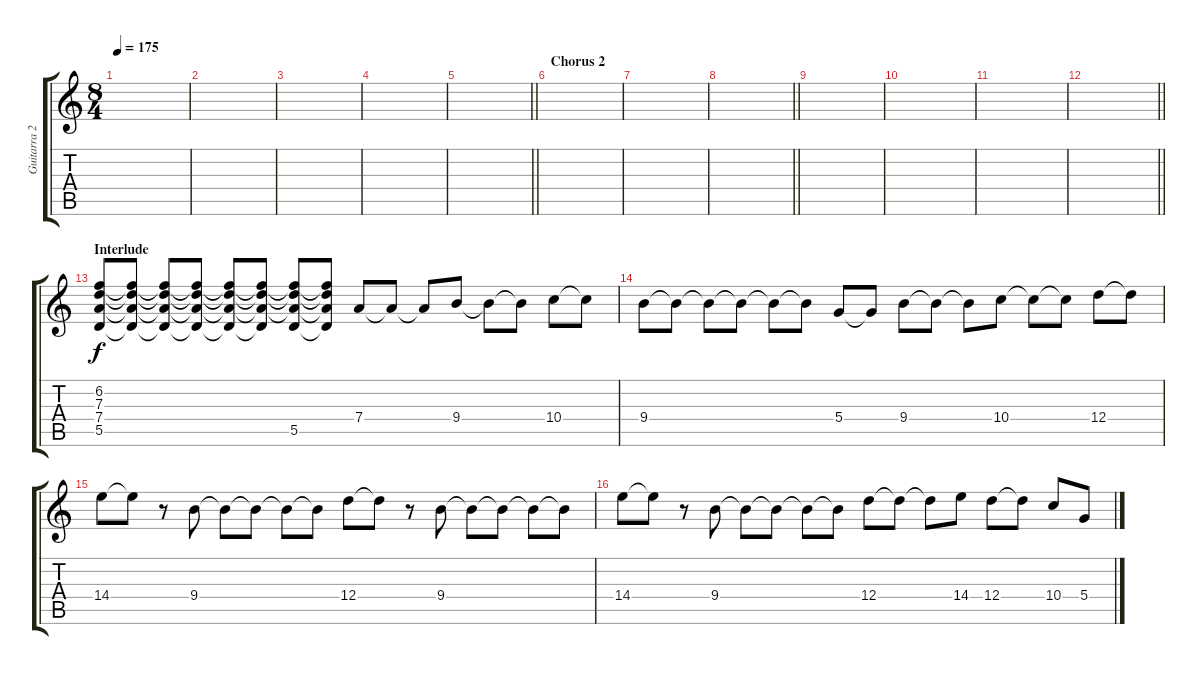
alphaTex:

\track ("Guitarra 2" "Guitarra 2") {instrument acousticguitarsteel}
\staff {score tabs}
\tuning (E4 B3 G3 D3 A2 E2) {hide}
\ts (8 4)
\tempo 175
\clef g2
\ks c
|
|
|
|
\barLineRight lightlight
|
\section ("" "Chorus 2")
|
|
\barLineRight lightlight
|
|
|
|
\barLineRight lightlight
|
\section ("" "Interlude")
(6.2 7.3 7.4 5.5).8 (6.2{t} 7.3{t} 7.4{t} 5.5{t}).8 (6.2{t} 7.3{t} 7.4{t} 5.5{t}).8 (6.2{t} 7.3{t} 7.4{t} 5.5{t}).8 (6.2{t} 7.3{t} 7.4{t} 5.5{t}).8 (6.2{t} 7.3{t} 7.4{t} 5.5{t}).8 (6.2{t} 7.3{t} 7.4{t} 5.5).8 (6.2{t} 7.3{t} 7.4{t} 5.5{t}).8 7.4.8 7.4{t}.8 7.4{t}.8 9.4.8 9.4{t}.8 9.4{t}.8 10.4.8 10.4{t}.8 |
9.4.8 9.4{t}.8 9.4{t}.8 9.4{t}.8 9.4{t}.8 9.4{t}.8 5.4.8 5.4{t}.8 9.4.8 9.4{t}.8 9.4{t}.8 10.4.8 10.4{t}.8 10.4{t}.8 12.4.8 12.4{t}.8 |
14.4.8 14.4{t}.8 r.8 9.4.8 9.4{t}.8 9.4{t}.8 9.4{t}.8 9.4{t}.8 12.4.8 12.4{t}.8 r.8 9.4.8 9.4{t}.8 9.4{t}.8 9.4{t}.8 9.4{t}.8 |
14.4.8 14.4{t}.8 r.8 9.4.8 9.4{t}.8 9.4{t}.8 9.4{t}.8 9.4{t}.8 12.4.8 12.4{t}.8 12.4{t}.8 14.4.8 12.4.8 12.4{t}.8 10.4.8 5.4.8
